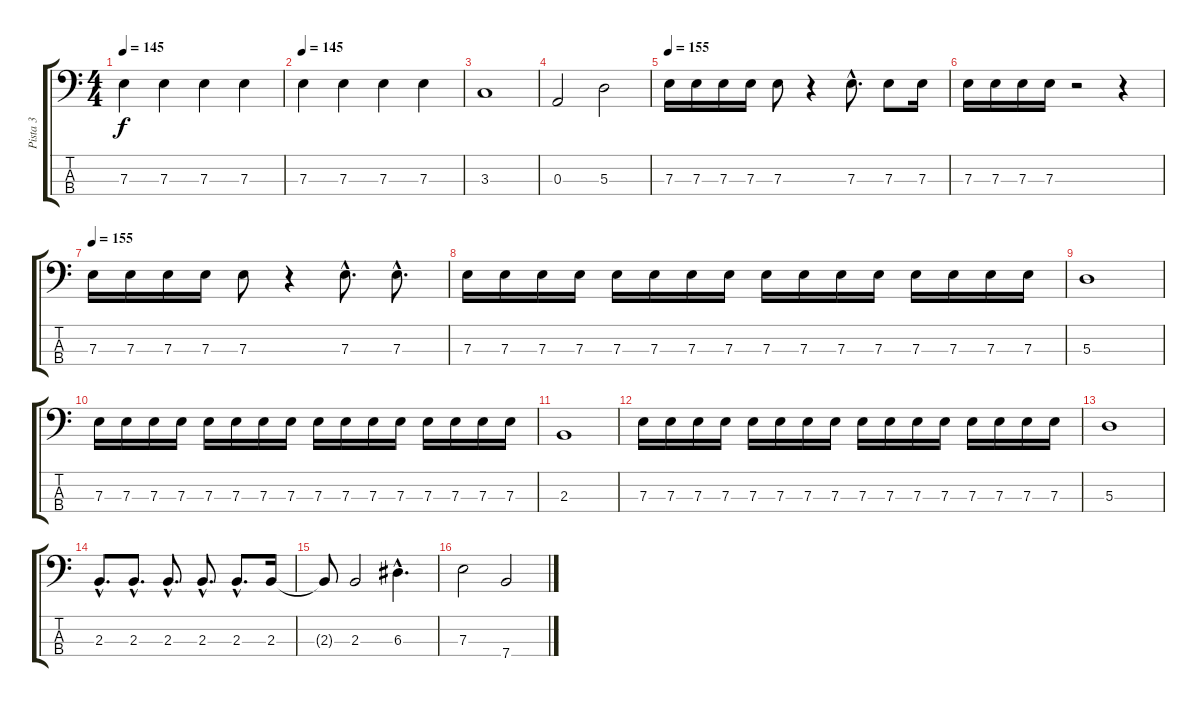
\track ("Pista 3" "Pista 3") {instrument electricbassfinger}
\staff {score tabs}
\tuning (G2 D2 A1 E1) {hide}
\ts (4 4)
\tempo 145
\clef f4
\ks c
7.3.4{dy f} 7.3.4 7.3.4 7.3.4 |
\tempo 145
7.3.4 7.3.4 7.3.4 7.3.4 |
3.3.1 |
0.3.2 5.3.2 |
\tempo 155
7.3.16 7.3.16 7.3.16 7.3.16 7.3.8 r.4 7.3{hac}.8{d} 7.3.8 7.3.16 |
7.3.16 7.3.16 7.3.16 7.3.16 r.2 r.4 |
\tempo 155
7.3.16 7.3.16 7.3.16 7.3.16 7.3.8 r.4 7.3{hac}.8{d} 7.3{hac}.8{d} |
7.3.16 7.3.16 7.3.16 7.3.16 7.3.16 7.3.16 7.3.16 7.3.16 7.3.16 7.3.16 7.3.16 7.3.16 7.3.16 7.3.16 7.3.16 7.3.16 |
5.3.1 |
7.3.16 7.3.16 7.3.16 7.3.16 7.3.16 7.3.16 7.3.16 7.3.16 7.3.16 7.3.16 7.3.16 7.3.16 7.3.16 7.3.16 7.3.16 7.3.16 |
2.3.1 |
7.3.16 7.3.16 7.3.16 7.3.16 7.3.16 7.3.16 7.3.16 7.3.16 7.3.16 7.3.16 7.3.16 7.3.16 7.3.16 7.3.16 7.3.16 7.3.16 |
5.3.1 |
2.3{hac}.8{d} 2.3{hac}.8{d} 2.3{hac}.8{d} 2.3{hac}.8{d} 2.3{hac}.8{d} 2.3.16 |
2.3{t}.8 2.3.2 6.3{hac}.4{d} |
7.3.2 7.4.2
